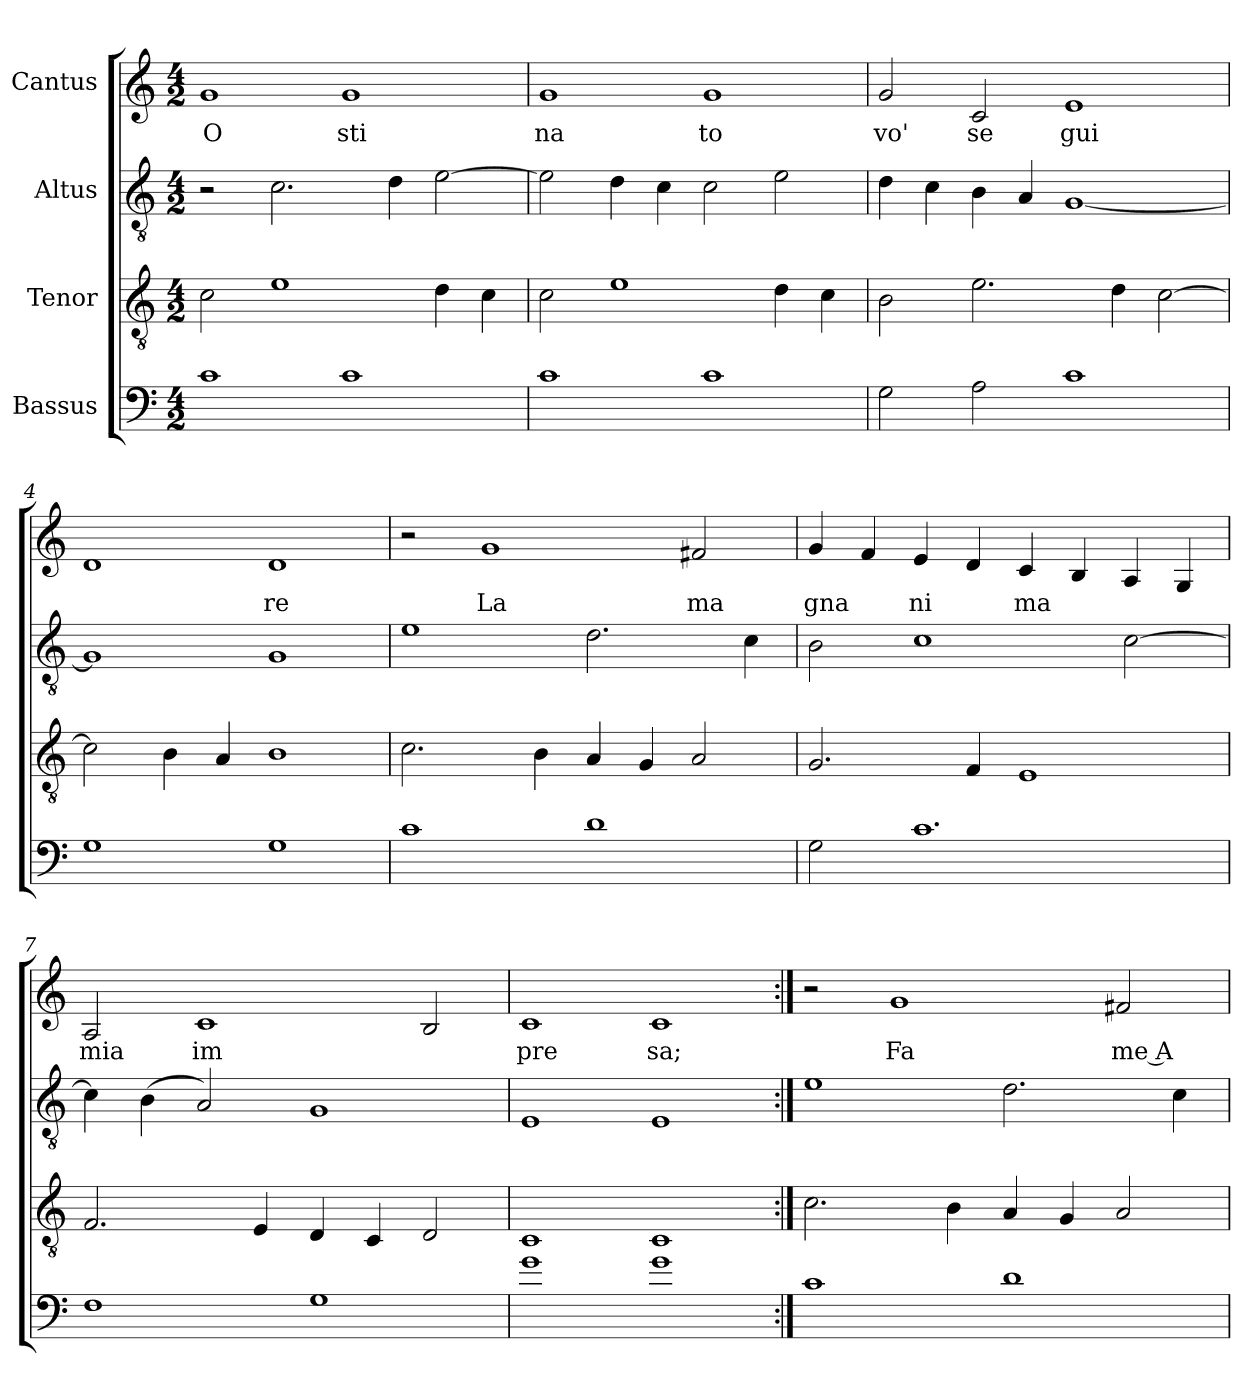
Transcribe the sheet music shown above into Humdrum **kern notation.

**kern	**kern	**kern	**kern	**text
*part4	*part3	*part2	*part1	*part1
*staff4	*staff3	*staff2	*staff1	*staff1
*I"Bassus	*I"Tenor	*I"Altus	*I"Cantus	*
*clefF4	*clefGv2	*clefGv2	*clefG2	*
*ITrd7c12	*	*	*	*
*k[]	*k[]	*k[]	*k[]	*
*C:	*C:	*C:	*C:	*
*M4/2	*M4/2	*M4/2	*M4/2	*
=1	=1	=1	=1	=1
!	!	!	!	!LO:LY:b
1C	2c\	2r	1g	O
.	1e	2.c\	.	.
!	!	!	!	!LO:LY:b
1C	.	.	1g	sti
.	.	4d\	.	.
.	4d\	[>2e\	.	.
.	4c\	.	.	.
=2	=2	=2	=2	=2
!	!	!	!	!LO:LY:b
1C	2c\	2e\]	1g	na
.	1e	4d\	.	.
.	.	4c\	.	.
!	!	!	!	!LO:LY:b
1C	.	2c\	1g	to
.	4d\	2e\	.	.
.	4c\	.	.	.
=3	=3	=3	=3	=3
!	!	!	!	!LO:LY:b
2GG\	2B\	4d\	2g/	vo'
.	.	4c\	.	.
!	!	!	!	!LO:LY:b
2AA\	2.e\	4B\	2c/	se
.	.	4A/	.	.
!	!	!	!	!LO:LY:b
1C	.	[<1G	1e	gui
.	4d\	.	.	.
.	[>2c\	.	.	.
=4	=4	=4	=4	=4
1GG	2c\]	1G]	1d	.
.	4B\	.	.	.
.	4A/	.	.	.
!	!	!	!	!LO:LY:b
1GG	1B	1G	1d	re
=5	=5	=5	=5	=5
1C	2.c\	1e	2r	.
!	!	!	!	!LO:LY:b
.	.	.	1g	La
.	4B\	.	.	.
1D	4A/	2.d\	.	.
.	4G/	.	.	.
!	!	!	!	!LO:LY:b
.	2A/	.	2f#/	ma
.	.	4c\	.	.
!!LO:LB:g=z
=6	=6	=6	=6	=6
!	!	!	!	!LO:LY:b
2GG\	2.G/	2B\	4g/	gna
.	.	.	4f/	.
!	!	!	!	!LO:LY:b
1.C	.	1c	4e/	ni
.	4F/	.	4d/	.
!	!	!	!	!LO:LY:b
.	1E	.	4c/	ma
.	.	.	4B/	.
.	.	[>2c\	4A/	.
.	.	.	4G/	.
=7	=7	=7	=7	=7
!	!	!	!	!LO:LY:b
1FF	2.F/	4c\]	2A/	mia
.	.	(>4B\	.	.
!	!	!	!	!LO:LY:b
.	.	2A/)	1c	im
.	4E/	.	.	.
1GG	4D/	1G	.	.
.	4C/	.	.	.
.	2D/	.	2B/	.
=8	=8	=8	=8	=8
!	!	!	!	!LO:LY:b
1G	1C	1E	1c	pre
!	!	!	!	!LO:LY:b
1G	1C	1E	1c	sa;
=9:|!	=9:|!	=9:|!	=9:|!	=9:|!
1C	2.c\	1e	2r	.
!	!	!	!	!LO:LY:b
.	.	.	1g	Fa
.	4B\	.	.	.
1D	4A/	2.d\	.	.
.	4G/	.	.	.
!	!	!	!	!LO:LY:b:rj
.	2A/	.	2f#/	me A
.	.	4c\	.	.
=	=	=	=	=
*-	*-	*-	*-	*-
